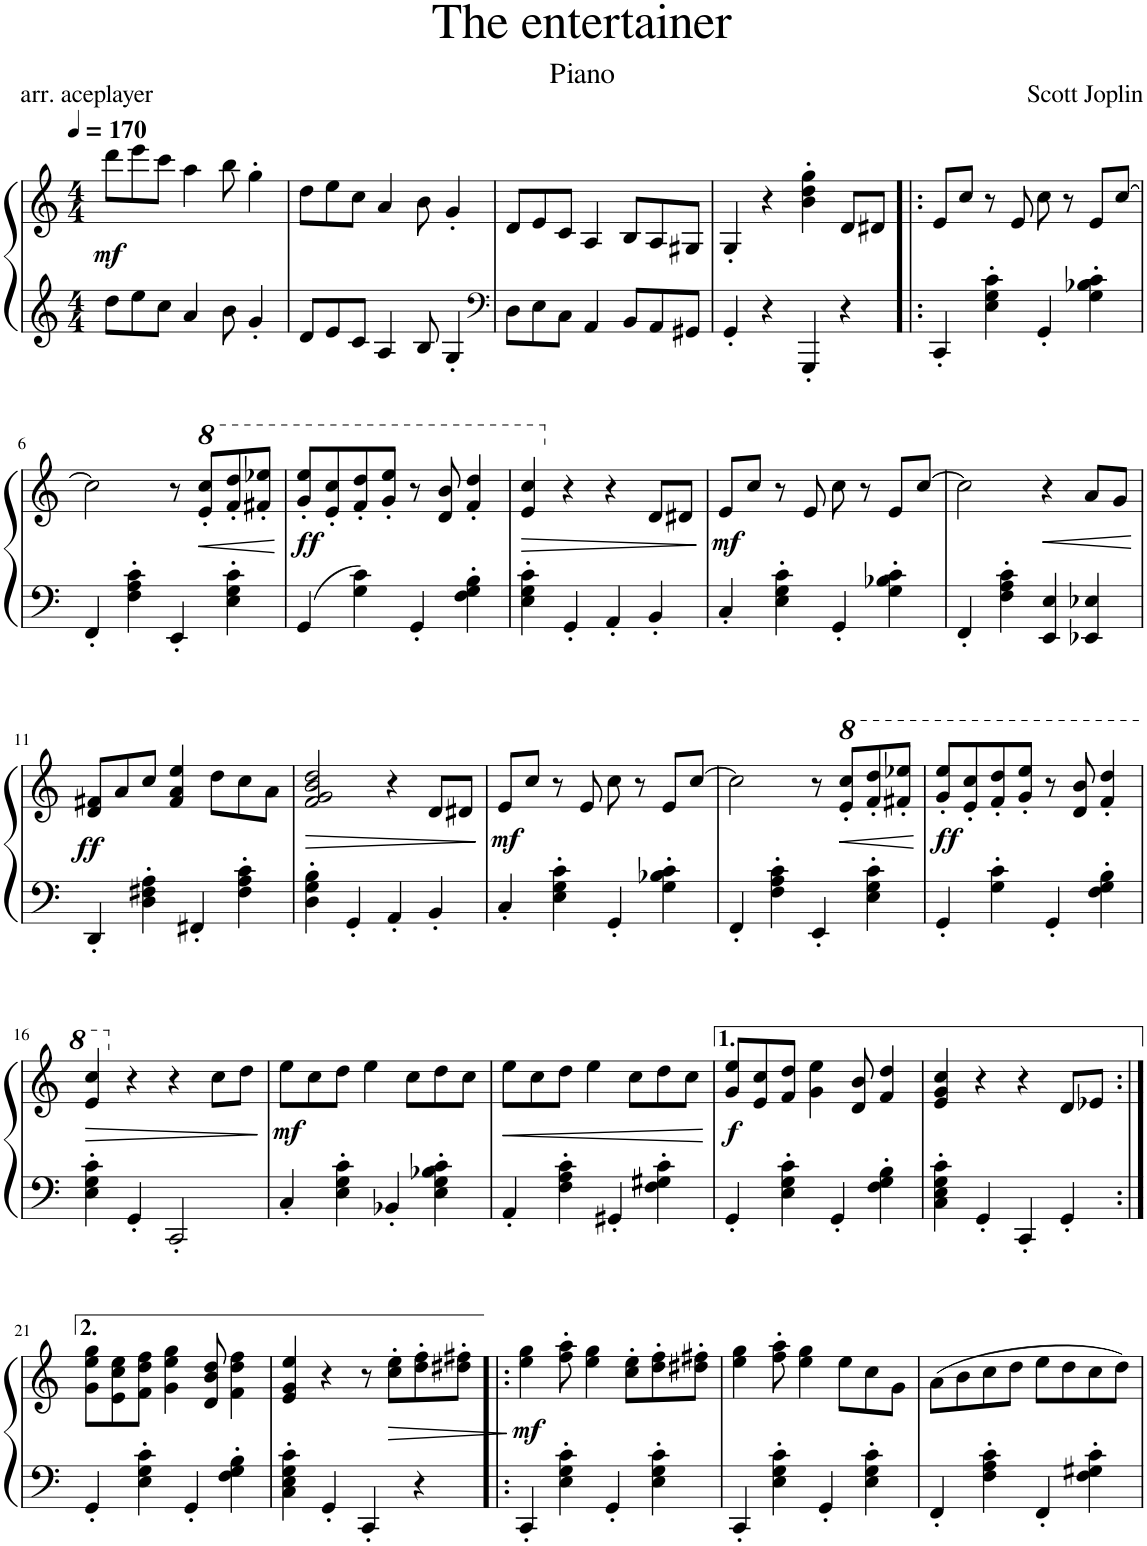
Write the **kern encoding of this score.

**kern	**kern	**dynam
*part1	*part1	*part1
*staff2	*staff1	*staff1/2
*I"Piano	*	*
*I'Pno.	*	*
*clefG2	*clefG2	*
*k[]	*k[]	*
*M4/4	*M4/4	*
*MM170	*MM170	*
=1	=1	=1
!	!	!LO:DY:b
8dd\L	8ddd\L	mf
8ee\	8eee\	.
8cc\J	8ccc\J	.
4a/	4aa\	.
8b\	8bb\	.
4g'/	4gg'\	.
=2	=2	=2
8d/L	8dd\L	.
8e/	8ee\	.
8c/J	8cc\J	.
4A/	4a/	.
8B/	8b\	.
4G'/	4g'/	.
=3	=3	=3
*clefF4	*	*
8D\L	8d/L	.
8E\	8e/	.
8C\J	8c/J	.
4AA/	4A/	.
8BB/L	8B/L	.
8AA/	8A/	.
8GG#X/J	8G#X/J	.
=4	=4	=4
4GG'/	4G'/	.
4r	4r	.
4GGG'/	4b\' 4dd\' 4gg\'	.
4r	8d/L	.
.	8d#X/J	.
=5!|:	=5!|:	=5!|:
4CC'/	8e/L	.
.	8cc/J	.
4E\' 4G\' 4c\'	8r	.
.	8e/	.
4GG'/	8cc\	.
.	8r	.
4G\' 4B-X\' 4c\'	8e/L	.
.	[8cc/J	.
!!LO:LB:g=z
=6	=6	=6
4FF'/	2cc\]	.
4F\' 4A\' 4c\'	.	.
4EE'/	8r	.
!	!	!LO:HP:b
.	8ee/' 8ccc/'L	<
*	*8va	*
4E\' 4G\' 4c\'	8ff/' 8ddd/'	.
.	8ff#X/' 8eee-X/'J	.
.	.	[
=7	=7	=7
!	!	!LO:DY:b
4GG/	8gg/' 8eee/'L	ff
.	8ee/' 8ccc/'	.
4G\ 4c\	8ff/' 8ddd/'	.
.	8gg/' 8eee/'J	.
4GG'/	8r	.
.	8dd/ 8bb/	.
4F\' 4G\' 4B\'	4ff/' 4ddd/'	.
=8	=8	=8
!	!	!LO:HP:b
4E\' 4G\' 4c\'	4ee/ 4ccc/	>
*	*X8va	*
4GG'/	4r	.
4AA'/	4r	.
4BB'/	8d/L	.
.	8d#X/J	.
.	.	]
=9	=9	=9
!	!	!LO:DY:b
4C'/	8e/L	mf
.	8cc/J	.
4E\' 4G\' 4c\'	8r	.
.	8e/	.
4GG'/	8cc\	.
.	8r	.
4G\' 4B-X\' 4c\'	8e/L	.
.	[8cc/J	.
=10	=10	=10
4FF'/	2cc\]	.
4F\' 4A\' 4c\'	.	.
4EE/ 4E/	4r	.
4EE-X/ 4E-X/	8a/L	.
.	8g/J	.
!!LO:LB:g=z
=11	=11	=11
!	!	!LO:DY:b
4DD'/	8d/ 8f#X/L	ff
.	8a/	.
4D\' 4F#X\' 4A\'	8cc/J	.
.	4f#/ 4a/ 4ee/	.
4FF#X'/	.	.
.	8dd\L	.
4F#\' 4A\' 4c\'	8cc\	.
.	8a\J	.
=12	=12	=12
!	!	!LO:HP:b
4D\' 4G\' 4B\'	2f/ 2g/ 2b/ 2dd/	>
4GG'/	.	.
4AA'/	4r	.
4BB'/	8d/L	.
.	8d#X/J	.
.	.	]
=13	=13	=13
!	!	!LO:DY:b
4C'/	8e/L	mf
.	8cc/J	.
4E\' 4G\' 4c\'	8r	.
.	8e/	.
4GG'/	8cc\	.
.	8r	.
4G\' 4B-X\' 4c\'	8e/L	.
.	[8cc/J	.
=14	=14	=14
4FF'/	2cc\]	.
4F\' 4A\' 4c\'	.	.
4EE'/	8r	.
!	!	!LO:HP:b
.	8ee/' 8ccc/'L	<
*	*8va	*
4E\' 4G\' 4c\'	8ff/' 8ddd/'	.
.	8ff#X/' 8eee-X/'J	.
.	.	[
=15	=15	=15
!	!	!LO:DY:b
4GG'/	8gg/' 8eee/'L	ff
.	8ee/' 8ccc/'	.
4G\' 4c\'	8ff/' 8ddd/'	.
.	8gg/' 8eee/'J	.
4GG'/	8r	.
.	8dd/ 8bb/	.
4F\' 4G\' 4B\'	4ff/' 4ddd/'	.
!!LO:LB:g=z
=16	=16	=16
!	!	!LO:HP:b
4E\' 4G\' 4c\'	4ee/ 4ccc/	>
*	*X8va	*
4GG'/	4r	.
2CC'/	4r	.
.	8cc\L	.
.	8dd\J	.
.	.	]
=17	=17	=17
!	!	!LO:DY:b
4C'/	8ee\L	mf
.	8cc\	.
4E\' 4G\' 4c\'	8dd\J	.
.	4ee\	.
4BB-X'/	.	.
.	8cc\L	.
4E\' 4G\' 4B-X\' 4c\'	8dd\	.
.	8cc\J	.
=18	=18	=18
!	!	!LO:HP:b
4AA'/	8ee\L	<
.	8cc\	.
4F\' 4A\' 4c\'	8dd\J	.
.	4ee\	.
4GG#X'/	.	.
.	8cc\L	.
4F\' 4G#X\' 4c\'	8dd\	.
.	8cc\J	.
.	.	[
=19	=19	=19
!	!	!LO:DY:b
4GG'/	8g/ 8ee/L	f
.	8e/ 8cc/	.
4E\' 4G\' 4c\'	8f/ 8dd/J	.
.	4g\ 4ee\	.
4GG'/	.	.
.	8d/ 8b/	.
4F\' 4G\' 4B\'	4f/ 4dd/	.
=20	=20	=20
4C\' 4E\' 4G\' 4c\'	4e/ 4g/ 4cc/	.
4GG'/	4r	.
4CC'/	4r	.
4GG'/	8d/L	.
.	8e-X/J	.
!!LO:LB:g=z
=21:|!	=21:|!	=21:|!
4GG'/	8g\ 8ee\ 8gg\L	.
.	8e\ 8cc\ 8ee\	.
4E\' 4G\' 4c\'	8f\ 8dd\ 8ff\J	.
.	4g\ 4ee\ 4gg\	.
4GG'/	.	.
.	8d/ 8b/ 8dd/	.
4F\' 4G\' 4B\'	4f\ 4dd\ 4ff\	.
=22	=22	=22
4C\' 4E\' 4G\' 4c\'	4e/ 4g/ 4ee/	.
4GG'/	4r	.
4CC'/	8r	.
!	!	!LO:HP:b
.	8cc\' 8ee\'L	>
4r	8dd\' 8ff\'	.
.	8dd#X\' 8ff#X\'J	.
.	.	]
=23!|:	=23!|:	=23!|:
!	!	!LO:DY:b
4CC'/	4ee\ 4gg\	mf
4E\' 4G\' 4c\'	8ff\' 8aa\'	.
.	4ee\ 4gg\	.
4GG'/	.	.
.	8cc\' 8ee\'L	.
4E\' 4G\' 4c\'	8dd\' 8ff\'	.
.	8dd#X\' 8ff#X\'J	.
=24	=24	=24
4CC'/	4ee\ 4gg\	.
4E\' 4G\' 4c\'	8ff\' 8aa\'	.
.	4ee\ 4gg\	.
4GG'/	.	.
.	8ee\L	.
4E\' 4G\' 4c\'	8cc\	.
.	8g\J	.
=25	=25	=25
4FF'/	(8a\L	.
.	8b\	.
4F\' 4A\' 4c\'	8cc\	.
.	8dd\J	.
4FF'/	8ee\L	.
.	8dd\	.
4F\' 4G#X\' 4c\'	8cc\	.
.	8dd\J)	.
=	=	=
*-	*-	*-
